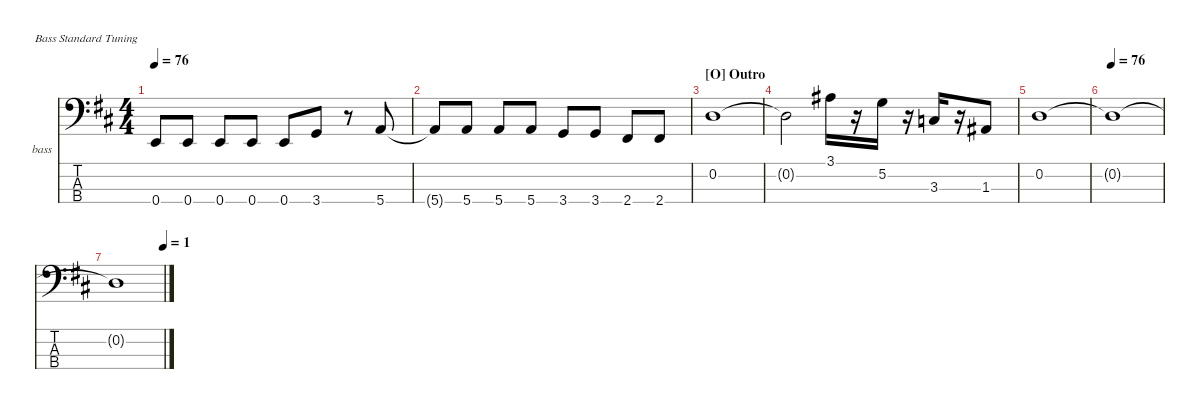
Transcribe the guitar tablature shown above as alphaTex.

\defaultSystemsLayout 4
\hideDynamics
\bracketExtendMode nobrackets
\firstSystemTrackNameOrientation horizontal
\otherSystemsTrackNameOrientation horizontal
\track ("bass" "bass") {instrument electricbassfinger}
\staff {score tabs}
\tuning (G2 D2 A1 E1)
\ts (4 4)
\tempo 76
\clef f4
\ks d
0.4{acc forcenatural}.8{dy mf beam Up} 0.4{acc forcenatural}.8{beam Up} 0.4{acc forcenatural}.8{beam Up} 0.4{acc forcenatural}.8{beam Up} 0.4{acc forcenatural}.8{beam Up} 3.4{acc forcenatural}.8{beam Up} r.8{beam Up} 5.4{acc forcenatural}.8{beam Up} |
5.4{t acc forcenatural}.8{beam Up} 5.4{acc forcenatural}.8{beam Up} 5.4{acc forcenatural}.8{beam Up} 5.4{acc forcenatural}.8{beam Up} 3.4{acc forcenatural}.8{beam Up} 3.4{acc forcenatural}.8{beam Up} 2.4{acc #}.8{beam Up} 2.4{acc #}.8{beam Up} |
\section ("O" "Outro")
0.2{acc forcenatural}.1{beam Down} |
0.2{t acc forcenatural}.2{beam Down} 3.1{acc #}.16{beam Down} r.16{beam Down} 5.2{acc forcenatural}.16{beam Down} r.16{beam Down} 3.3{acc forcenatural}.16{beam Up} r.16{beam Up} 1.3{acc #}.8{beam Up} |
0.2{acc forcenatural}.1{beam Down} |
\tempo 76
0.2{t acc forcenatural}.1{beam Down} |
\tempo (1 1)
0.2{t acc forcenatural}.1{beam Down}
